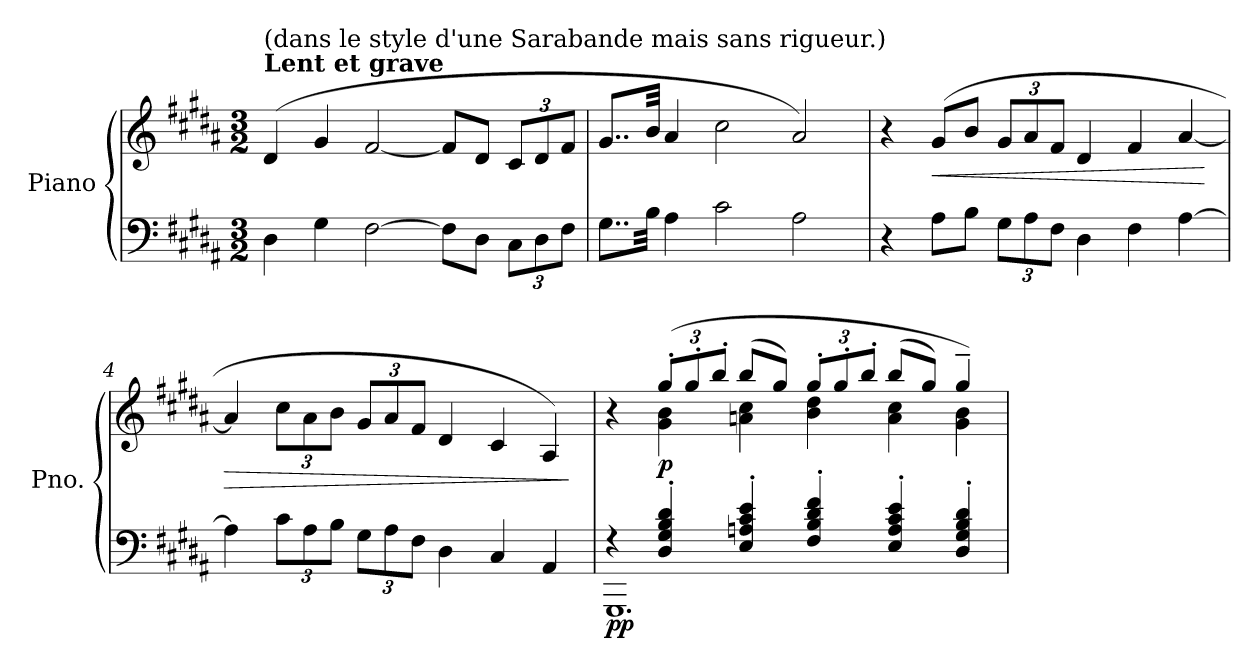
**kern	**kern	**dynam
*part1	*part1	*part1
*staff2	*staff1	*staff1/2
*I"Piano	*	*
*I'Pno.	*	*
*clefF4	*clefG2	*
*k[f#c#g#d#a#]	*k[f#c#g#d#a#]	*
*M3/2	*M3/2	*
=1	=1	=1
!	!LO:TX:a:B:t=Lent et grave	!
!	!LO:TX:a:t=(dans le style d'une Sarabande mais sans rigueur.)	!
!	!	!LO:DY:b
!	!	!LO:DY:n=1:b
4D#\	(>4d#/	pp other-dynamics
4G#\	4g#/	.
[2F#\	[2f#/	.
8F#\L]	8f#/L]	.
8D#\J	8d#/J	.
*Xbrackettup	*Xbrackettup	*
12C#\L	12c#/L	.
12D#\	12d#/	.
12F#\J	12f#/J	.
=2	=2	=2
8..G#\L	8..g#/L	.
32B\Jkk	32b/Jkk	.
4A#\	4a#/	.
2c#\	2cc#\	.
2A#\	2a#/)	.
=3	=3	=3
4r	4r	.
!	!	!LO:HP:b
8A#\L	(>8g#/L	<
8B\J	8b/J	.
12G#\L	12g#/L	.
12A#\	12a#/	.
12F#\J	12f#/J	.
4D#\	4d#/	.
4F#\	4f#/	.
[4A#\	[4a#/	.
.	.	[
!!LO:LB:g=z
=4	=4	=4
!	!	!LO:HP:b
4A#\]	4a#/]	>
12c#\L	12cc#\L	.
12A#\	12a#\	.
12B\J	12b\J	.
12G#\L	12g#/L	.
12A#\	12a#/	.
12F#\J	12f#/J	.
4D#\	4d#/	.
4C#/	4c#/	.
4AA#/	4A#/)	.
.	.	]
=5	=5	=5
*^	*^	*
!	!	!	!	!LO:DY:b=2
4r	1.GGG#	4r	4ryy	pp
!	!	!	!	!LO:DY:b
4D#/' 4G#/' 4B/' 4d#/'	.	(>12gg#'/L	4g#\ 4b\	p
.	.	12gg#'/	.	.
.	.	12bb'/J	.	.
4E/' 4An/' 4c#/' 4e/'	.	(>8bb/L	4an\ 4cc#\	.
.	.	8gg#/J)	.	.
4F#/' 4B/' 4d#/' 4f#/'	.	12gg#'/L	4b\ 4dd#\	.
.	.	12gg#'/	.	.
.	.	12bb'/J	.	.
4E/' 4A/' 4c#/' 4e/'	.	(>8bb/L	4a\ 4cc#\	.
.	.	8gg#/J)	.	.
4D#/' 4G#/' 4B/' 4d#/'	.	4gg#~/)	4g#\ 4b\	.
*v	*v	*	*	*
*	*v	*v	*
=	=	=
*-	*-	*-
